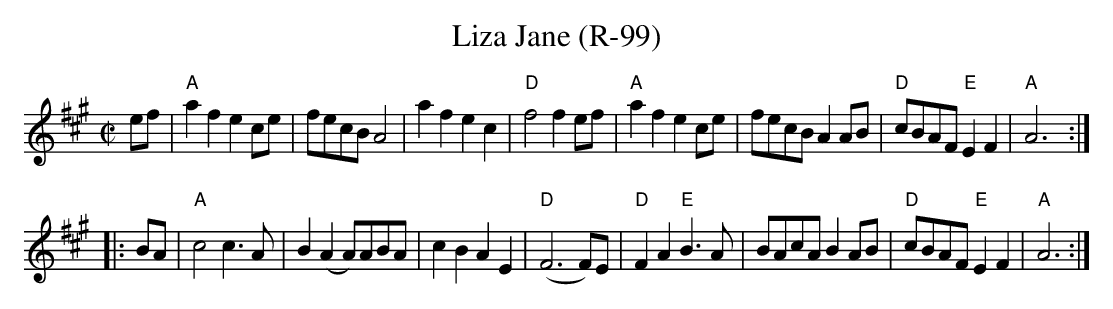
X:1
T: Liza Jane (R-99)
M: C|
K: A
ef| "A"a2f2 e2ce| fecB A4| a2f2 e2c2| "D"f4 f2ef|"A"a2f2 e2ce| fecB A2AB| "D"cBAF "E"E2F2| "A"A6 :|
|:BA| "A"c4 c3A| B2(A2 A)ABA| c2B2 A2E2| "D"(F6 F)E|"D"F2A2 "E"B3A| BAcA B2AB| "D"cBAF "E"E2F2| "A"A6 :|

$NormLMargin
$NormRMargin
